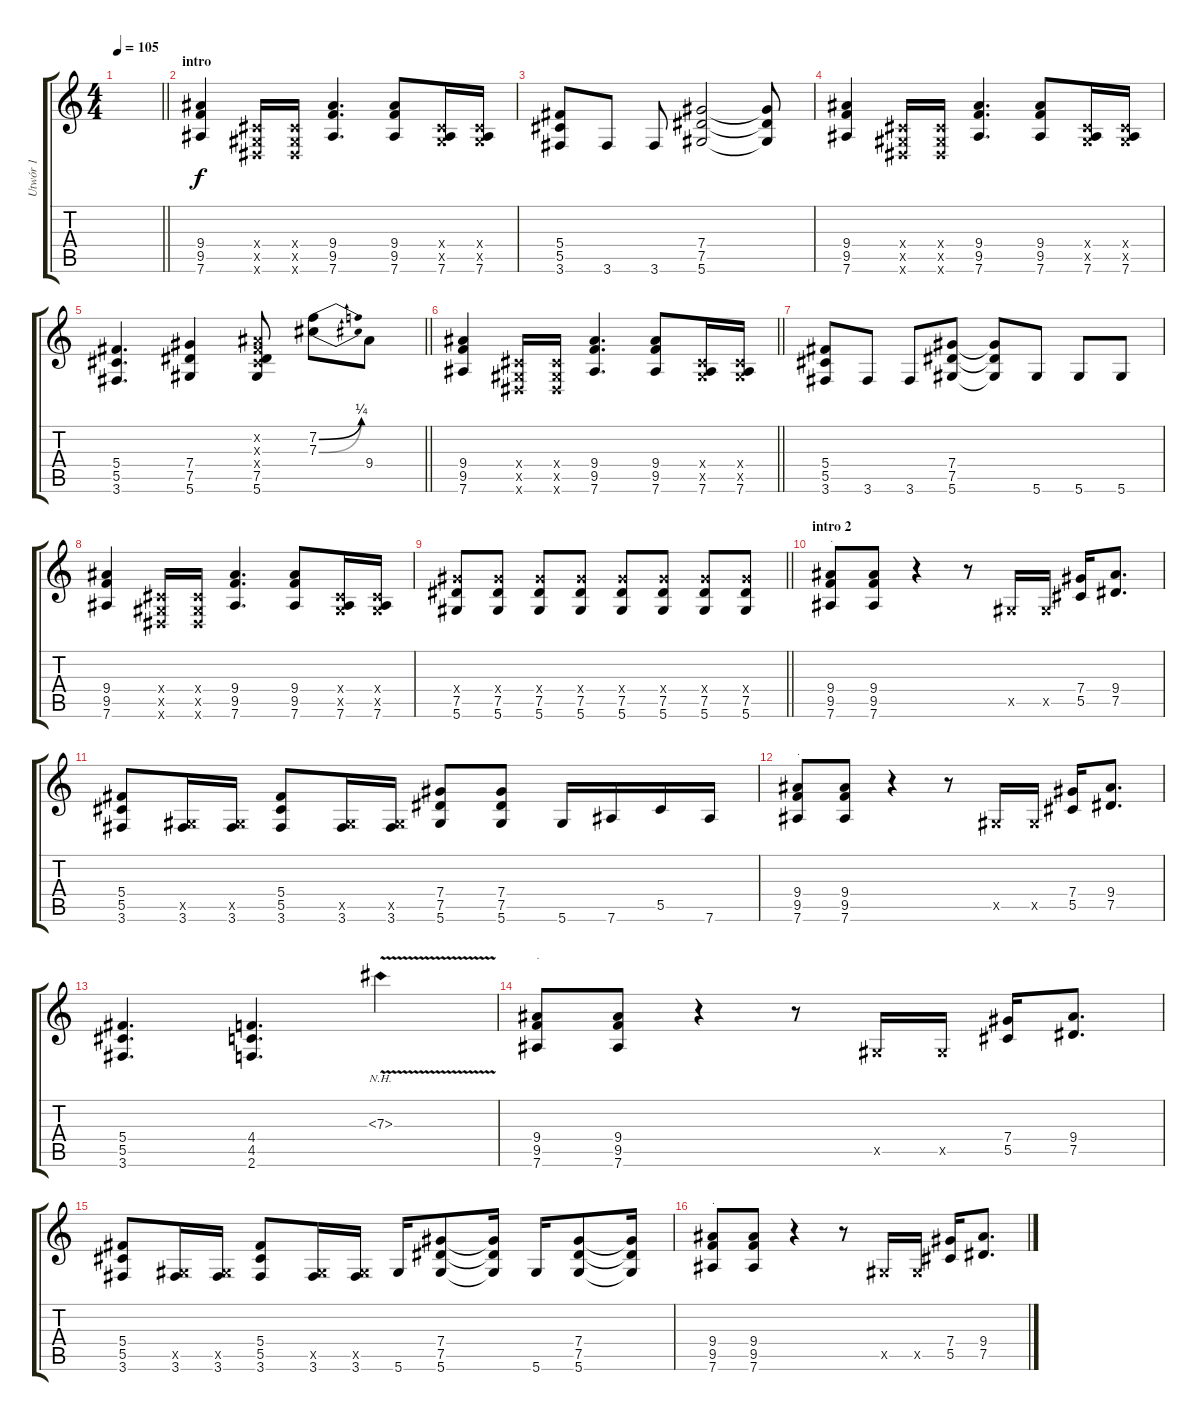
\track ("Utwór 1" "Utwór 1") {instrument overdrivenguitar}
\staff {score tabs}
\tuning (Eb4 Bb3 Gb3 Db3 Ab2 Eb2) {hide}
\ts (4 4)
\tempo 105
\clef g2
\barLineRight lightlight
\ks c
|
\section ("" "intro")
(9.4 9.5 7.6).4 (0.4{x} 0.5{x} 0.6{x}).16 (0.4{x} 0.5{x} 0.6{x}).16 (9.4 9.5 7.6).4{d} (9.4 9.5 7.6).8 (0.4{x} 0.5{x} 7.6).16 (0.4{x} 0.5{x} 7.6).16 |
(5.4 5.5 3.6).8 3.6.8 3.6.8 (7.4 7.5 5.6).2 (7.4{t} 7.5{t} 5.6{t}).8 |
(9.4 9.5 7.6).4 (0.4{x} 0.5{x} 0.6{x}).16 (0.4{x} 0.5{x} 0.6{x}).16 (9.4 9.5 7.6).4{d} (9.4 9.5 7.6).8 (0.4{x} 0.5{x} 7.6).16 (0.4{x} 0.5{x} 7.6).16 |
\barLineRight lightlight
(5.4 5.5 3.6).4{d} (7.4 7.5 5.6).4 (0.2{x} 0.3{x} 0.4{x} 7.5 5.6).8 (7.2{be (bend 0 0 60 1)} 7.3{be (bend 0 0 60 1)}).8 9.4.8 |
\barLineRight lightlight
(9.4 9.5 7.6).4 (0.4{x} 0.5{x} 0.6{x}).16 (0.4{x} 0.5{x} 0.6{x}).16 (9.4 9.5 7.6).4{d} (9.4 9.5 7.6).8 (0.4{x} 0.5{x} 7.6).16 (0.4{x} 0.5{x} 7.6).16 |
(5.4 5.5 3.6).8 3.6.8 3.6.8 (7.4 7.5 5.6).8 (7.4{t} 7.5{t} 5.6{t}).8 5.6.8 5.6.8 5.6.8 |
(9.4 9.5 7.6).4 (0.4{x} 0.5{x} 0.6{x}).16 (0.4{x} 0.5{x} 0.6{x}).16 (9.4 9.5 7.6).4{d} (9.4 9.5 7.6).8 (0.4{x} 0.5{x} 7.6).16 (0.4{x} 0.5{x} 7.6).16 |
\barLineRight lightlight
(7.4{x} 7.5 5.6).8 (7.4{x} 7.5 5.6).8 (7.4{x} 7.5 5.6).8 (7.4{x} 7.5 5.6).8 (7.4{x} 7.5 5.6).8 (7.4{x} 7.5 5.6).8 (7.4{x} 7.5 5.6).8 (7.4{x} 7.5 5.6).8 |
\section ("" "intro 2")
(9.4 9.5 7.6).8{txt "."} (9.4 9.5 7.6).8 r.4 r.8 0.5{x}.16 0.5{x}.16 (7.4 5.5).16 (9.4 7.5).8{d} |
(5.4 5.5 3.6).8 (0.5{x} 3.6).16 (0.5{x} 3.6).16 (5.4 5.5 3.6).8 (0.5{x} 3.6).16 (0.5{x} 3.6).16 (7.4 7.5 5.6).8 (7.4 7.5 5.6).8 5.6.16 7.6.16 5.5.16 7.6.16 |
(9.4 9.5 7.6).8{txt "."} (9.4 9.5 7.6).8 r.4 r.8 0.5{x}.16 0.5{x}.16 (7.4 5.5).16 (9.4 7.5).8{d} |
(5.4 5.5 3.6).4{d} (4.4 4.5 2.6).4{d} 7.3{nh v}.4 |
(9.4 9.5 7.6).8{txt "."} (9.4 9.5 7.6).8 r.4 r.8 0.5{x}.16 0.5{x}.16 (7.4 5.5).16 (9.4 7.5).8{d} |
(5.4 5.5 3.6).8 (0.5{x} 3.6).16 (0.5{x} 3.6).16 (5.4 5.5 3.6).8 (0.5{x} 3.6).16 (0.5{x} 3.6).16 5.6.16 (7.4 7.5 5.6).8 (7.4{t} 7.5{t} 5.6{t}).16 5.6.16 (7.4 7.5 5.6).8 (7.4{t} 7.5{t} 5.6{t}).16 |
(9.4 9.5 7.6).8{txt "."} (9.4 9.5 7.6).8 r.4 r.8 0.5{x}.16 0.5{x}.16 (7.4 5.5).16 (9.4 7.5).8{d}
